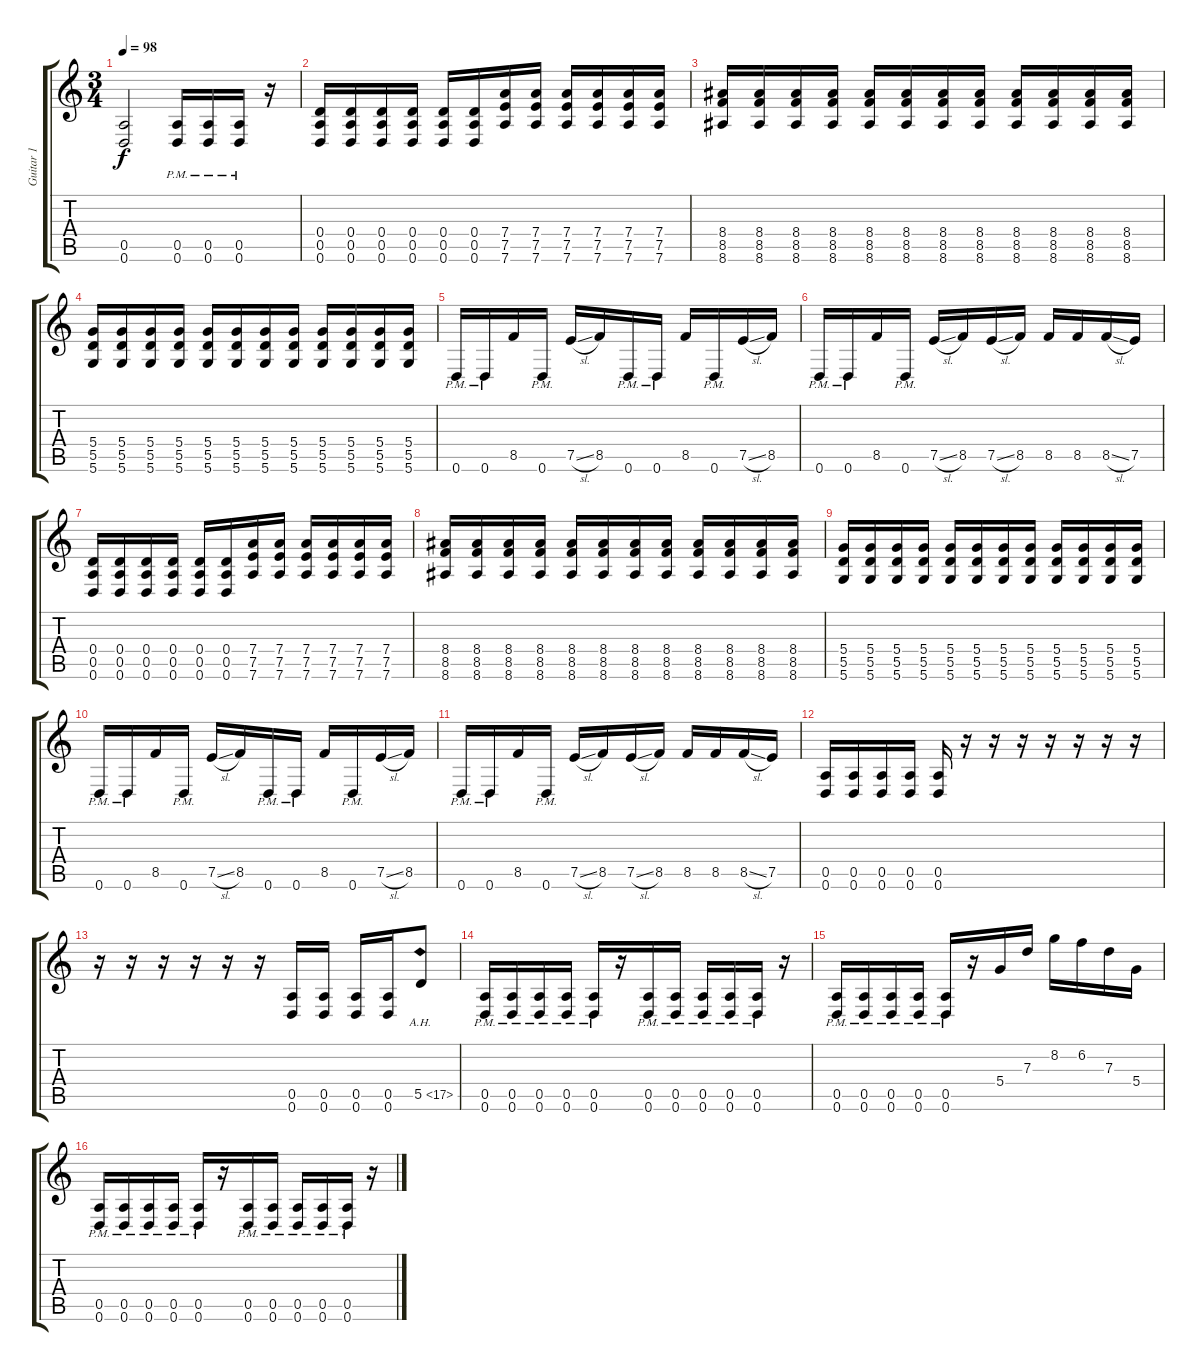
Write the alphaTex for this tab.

\track ("Guitar 1" "Guitar 1") {instrument distortionguitar}
\staff {score tabs}
\tuning (E4 B3 G3 D3 A2 D2) {hide}
\ts (3 4)
\tempo 98
\clef g2
\ks c
(0.5{t} 0.6{t}).2{dy f} (0.5{pm} 0.6{pm}).16 (0.5{pm} 0.6{pm}).16 (0.5{pm} 0.6{pm}).16 r.16 |
(0.4 0.5 0.6).16 (0.4 0.5 0.6).16 (0.4 0.5 0.6).16 (0.4 0.5 0.6).16 (0.4 0.5 0.6).16 (0.4 0.5 0.6).16 (7.4 7.5 7.6).16 (7.4 7.5 7.6).16 (7.4 7.5 7.6).16 (7.4 7.5 7.6).16 (7.4 7.5 7.6).16 (7.4 7.5 7.6).16 |
(8.4 8.5 8.6).16 (8.4 8.5 8.6).16 (8.4 8.5 8.6).16 (8.4 8.5 8.6).16 (8.4 8.5 8.6).16 (8.4 8.5 8.6).16 (8.4 8.5 8.6).16 (8.4 8.5 8.6).16 (8.4 8.5 8.6).16 (8.4 8.5 8.6).16 (8.4 8.5 8.6).16 (8.4 8.5 8.6).16 |
(5.4 5.5 5.6).16 (5.4 5.5 5.6).16 (5.4 5.5 5.6).16 (5.4 5.5 5.6).16 (5.4 5.5 5.6).16 (5.4 5.5 5.6).16 (5.4 5.5 5.6).16 (5.4 5.5 5.6).16 (5.4 5.5 5.6).16 (5.4 5.5 5.6).16 (5.4 5.5 5.6).16 (5.4 5.5 5.6).16 |
0.6{pm}.16 0.6{pm}.16 8.5.16 0.6{pm}.16 7.5{sl}.16 8.5.16 0.6{pm}.16 0.6{pm}.16 8.5.16 0.6{pm}.16 7.5{sl}.16 8.5.16 |
0.6{pm}.16 0.6{pm}.16 8.5.16 0.6{pm}.16 7.5{sl}.16 8.5.16 7.5{sl}.16 8.5.16 8.5.16 8.5.16 8.5{sl}.16 7.5.16 |
(0.4 0.5 0.6).16 (0.4 0.5 0.6).16 (0.4 0.5 0.6).16 (0.4 0.5 0.6).16 (0.4 0.5 0.6).16 (0.4 0.5 0.6).16 (7.4 7.5 7.6).16 (7.4 7.5 7.6).16 (7.4 7.5 7.6).16 (7.4 7.5 7.6).16 (7.4 7.5 7.6).16 (7.4 7.5 7.6).16 |
(8.4 8.5 8.6).16 (8.4 8.5 8.6).16 (8.4 8.5 8.6).16 (8.4 8.5 8.6).16 (8.4 8.5 8.6).16 (8.4 8.5 8.6).16 (8.4 8.5 8.6).16 (8.4 8.5 8.6).16 (8.4 8.5 8.6).16 (8.4 8.5 8.6).16 (8.4 8.5 8.6).16 (8.4 8.5 8.6).16 |
(5.4 5.5 5.6).16 (5.4 5.5 5.6).16 (5.4 5.5 5.6).16 (5.4 5.5 5.6).16 (5.4 5.5 5.6).16 (5.4 5.5 5.6).16 (5.4 5.5 5.6).16 (5.4 5.5 5.6).16 (5.4 5.5 5.6).16 (5.4 5.5 5.6).16 (5.4 5.5 5.6).16 (5.4 5.5 5.6).16 |
0.6{pm}.16 0.6{pm}.16 8.5.16 0.6{pm}.16 7.5{sl}.16 8.5.16 0.6{pm}.16 0.6{pm}.16 8.5.16 0.6{pm}.16 7.5{sl}.16 8.5.16 |
0.6{pm}.16 0.6{pm}.16 8.5.16 0.6{pm}.16 7.5{sl}.16 8.5.16 7.5{sl}.16 8.5.16 8.5.16 8.5.16 8.5{sl}.16 7.5.16 |
(0.5 0.6).16 (0.5 0.6).16 (0.5 0.6).16 (0.5 0.6).16 (0.5 0.6).16 r.16 r.16 r.16 r.16 r.16 r.16 r.16 |
r.16 r.16 r.16 r.16 r.16 r.16 (0.5 0.6).16 (0.5 0.6).16 (0.5 0.6).16 (0.5 0.6).16 5.5{ah 12}.8 |
(0.5{pm} 0.6{pm}).16 (0.5{pm} 0.6{pm}).16 (0.5{pm} 0.6{pm}).16 (0.5{pm} 0.6{pm}).16 (0.5{pm} 0.6{pm}).16 r.16 (0.5{pm} 0.6{pm}).16 (0.5{pm} 0.6{pm}).16 (0.5{pm} 0.6{pm}).16 (0.5{pm} 0.6{pm}).16 (0.5{pm} 0.6{pm}).16 r.16 |
(0.5{pm} 0.6{pm}).16 (0.5{pm} 0.6{pm}).16 (0.5{pm} 0.6{pm}).16 (0.5{pm} 0.6{pm}).16 (0.5{pm} 0.6{pm}).16 r.16 5.4.16 7.3.16 8.2.16 6.2.16 7.3.16 5.4.16 |
(0.5{pm} 0.6{pm}).16 (0.5{pm} 0.6{pm}).16 (0.5{pm} 0.6{pm}).16 (0.5{pm} 0.6{pm}).16 (0.5{pm} 0.6{pm}).16 r.16 (0.5{pm} 0.6{pm}).16 (0.5{pm} 0.6{pm}).16 (0.5{pm} 0.6{pm}).16 (0.5{pm} 0.6{pm}).16 (0.5{pm} 0.6{pm}).16 r.16
